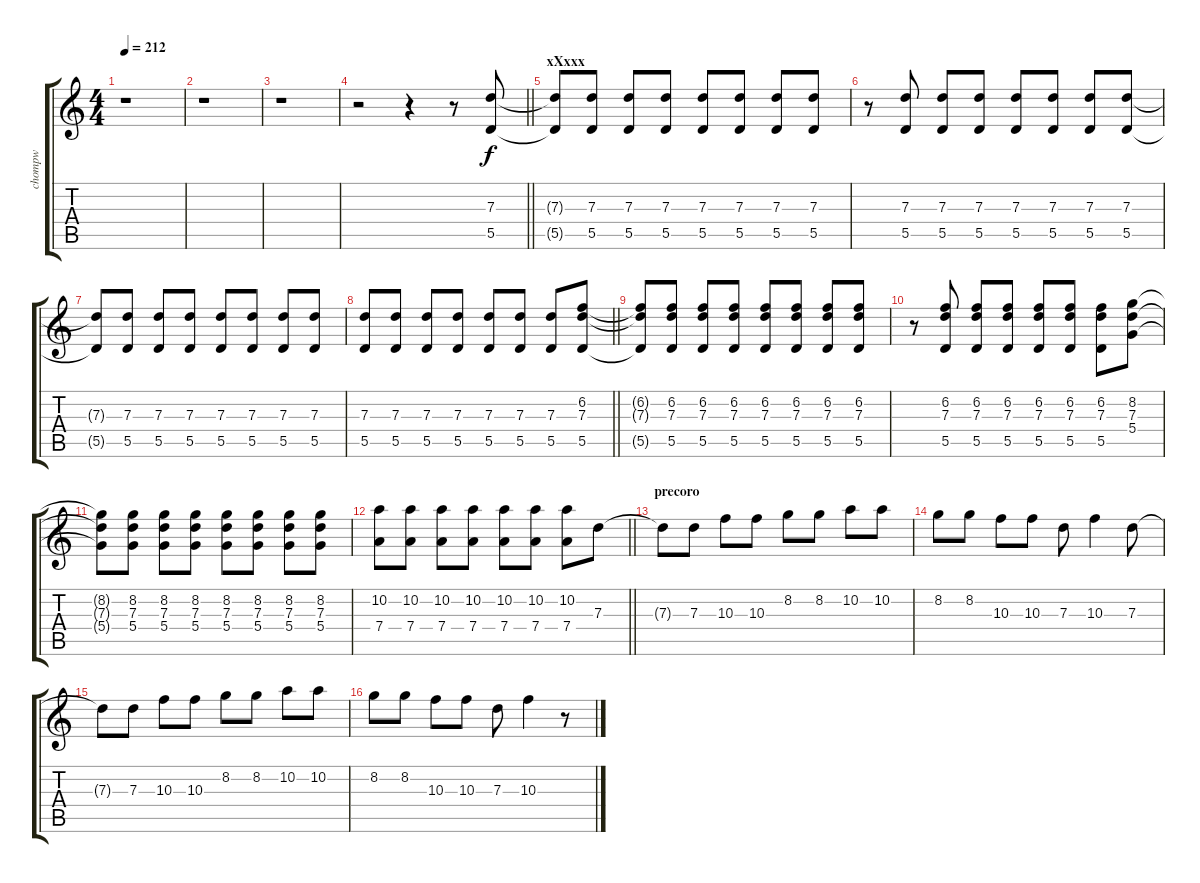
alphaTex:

\track ("chompw" "chompw") {instrument distortionguitar}
\staff {score tabs}
\tuning (D4 B3 G3 D3 A2 D2) {hide}
\ts (4 4)
\tempo 212
\clef g2
\ks c
r.1{dy f} |
r.1 |
r.1 |
\barLineRight lightlight
r.2 r.4 r.8 (7.3 5.5).8 |
\section ("" "xXxxx")
(7.3{t} 5.5{t}).8 (7.3 5.5).8 (7.3 5.5).8 (7.3 5.5).8 (7.3 5.5).8 (7.3 5.5).8 (7.3 5.5).8 (7.3 5.5).8 |
r.8 (7.3 5.5).8 (7.3 5.5).8 (7.3 5.5).8 (7.3 5.5).8 (7.3 5.5).8 (7.3 5.5).8 (7.3 5.5).8 |
(7.3{t} 5.5{t}).8 (7.3 5.5).8 (7.3 5.5).8 (7.3 5.5).8 (7.3 5.5).8 (7.3 5.5).8 (7.3 5.5).8 (7.3 5.5).8 |
\barLineRight lightlight
(7.3 5.5).8 (7.3 5.5).8 (7.3 5.5).8 (7.3 5.5).8 (7.3 5.5).8 (7.3 5.5).8 (7.3 5.5).8 (6.2 7.3 5.5).8 |
(6.2{t} 7.3{t} 5.5{t}).8 (6.2 7.3 5.5).8 (6.2 7.3 5.5).8 (6.2 7.3 5.5).8 (6.2 7.3 5.5).8 (6.2 7.3 5.5).8 (6.2 7.3 5.5).8 (6.2 7.3 5.5).8 |
r.8 (6.2 7.3 5.5).8 (6.2 7.3 5.5).8 (6.2 7.3 5.5).8 (6.2 7.3 5.5).8 (6.2 7.3 5.5).8 (6.2 7.3 5.5).8 (8.2 7.3 5.4).8 |
(8.2{t} 7.3{t} 5.4{t}).8 (8.2 7.3 5.4).8 (8.2 7.3 5.4).8 (8.2 7.3 5.4).8 (8.2 7.3 5.4).8 (8.2 7.3 5.4).8 (8.2 7.3 5.4).8 (8.2 7.3 5.4).8 |
\barLineRight lightlight
(10.2 7.4).8 (10.2 7.4).8 (10.2 7.4).8 (10.2 7.4).8 (10.2 7.4).8 (10.2 7.4).8 (10.2 7.4).8 7.3.8 |
\section ("" "precoro")
7.3{t}.8 7.3.8 10.3.8 10.3.8 8.2.8 8.2.8 10.2.8 10.2.8 |
8.2.8 8.2.8 10.3.8 10.3.8 7.3.8 10.3.4 7.3.8 |
7.3{t}.8 7.3.8 10.3.8 10.3.8 8.2.8 8.2.8 10.2.8 10.2.8 |
8.2.8 8.2.8 10.3.8 10.3.8 7.3.8 10.3.4 r.8
